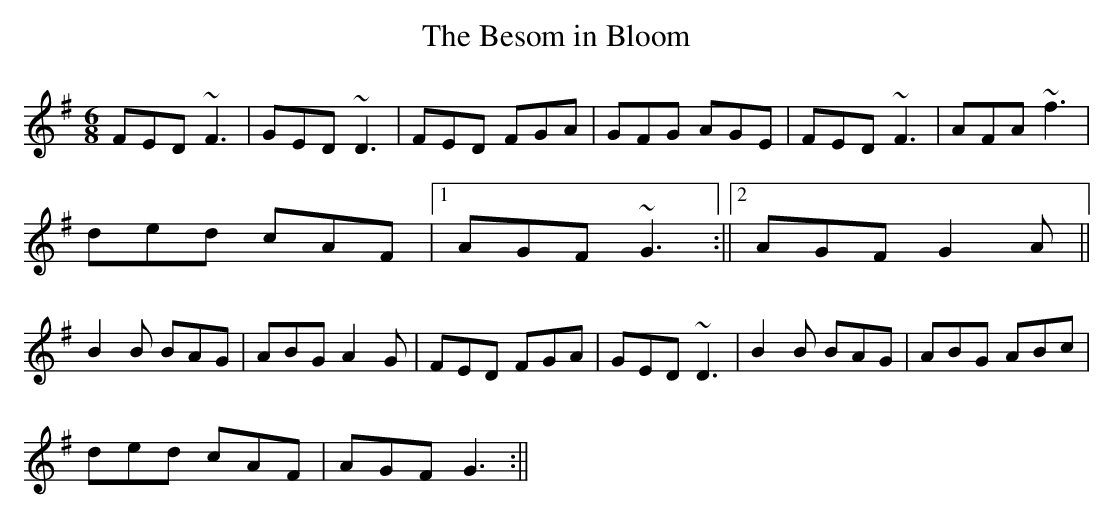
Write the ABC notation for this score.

X:1
T:Besom in Bloom, The
M:6/8
L:1/8
K:DMix
FED ~F3 | GED ~D3 | FED FGA | GFG AGE | FED ~F3 | AFA ~f3 |
ded cAF  |1 AGF ~G3 :||2 AGF G2 A||
B2 B BAG | ABG A2 G | FED FGA | GED ~D3 | B2 B BAG | ABG ABc |
ded cAF | AGF G3 :||
